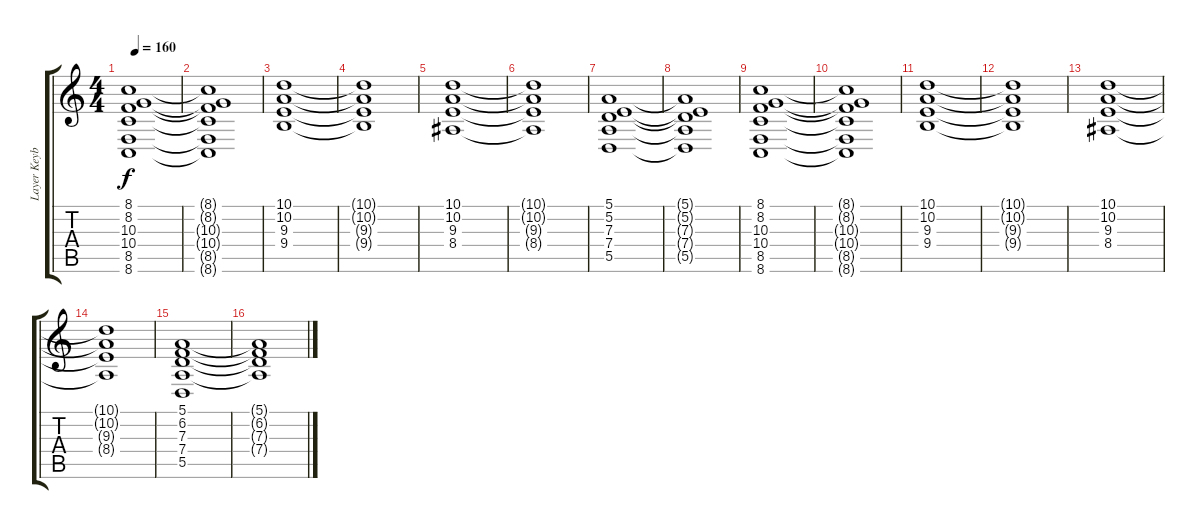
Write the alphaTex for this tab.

\track ("Layer Keyboards" "Layer Keyb") {instrument pad2warm}
\staff {score tabs}
\tuning (E4 B3 G3 D3 A2 E2) {hide}
\ts (4 4)
\tempo 160
\clef g2
\ks c
(8.1 8.2 10.3 10.4 8.5 8.6).1{dy f} |
(8.1{t} 8.2{t} 10.3{t} 10.4{t} 8.5{t} 8.6{t}).1 |
(10.1 10.2 9.3 9.4).1 |
(10.1{t} 10.2{t} 9.3{t} 9.4{t}).1 |
(10.1 10.2 9.3 8.4).1 |
(10.1{t} 10.2{t} 9.3{t} 8.4{t}).1 |
(5.1 5.2 7.3 7.4 5.5).1 |
(5.1{t} 5.2{t} 7.3{t} 7.4{t} 5.5{t}).1 |
(8.1 8.2 10.3 10.4 8.5 8.6).1 |
(8.1{t} 8.2{t} 10.3{t} 10.4{t} 8.5{t} 8.6{t}).1 |
(10.1 10.2 9.3 9.4).1 |
(10.1{t} 10.2{t} 9.3{t} 9.4{t}).1 |
(10.1 10.2 9.3 8.4).1 |
(10.1{t} 10.2{t} 9.3{t} 8.4{t}).1 |
(5.1 6.2 7.3 7.4 5.5).1 |
(5.1{t} 6.2{t} 7.3{t} 7.4{t}).1
